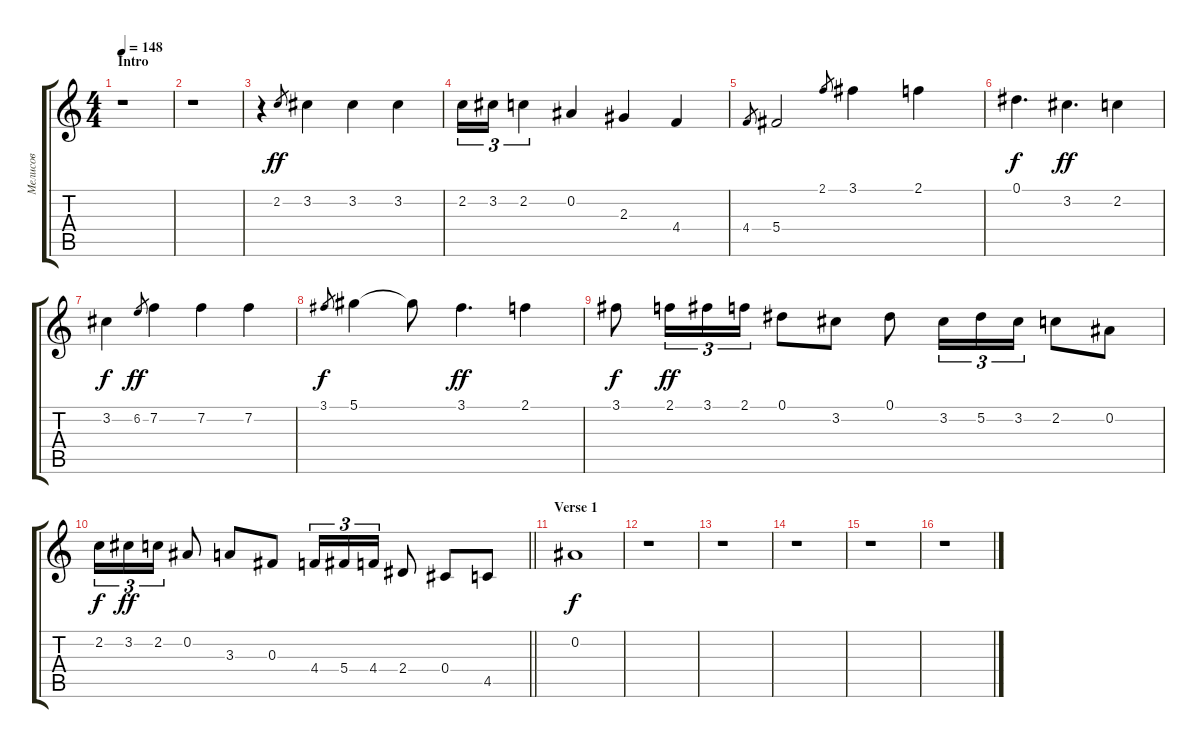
\track ("Мелисов" "Мелисов") {instrument acousticguitarsteel}
\staff {score tabs}
\tuning (Eb4 Bb3 Gb3 Db3 Ab2 Eb2) {hide}
\ts (4 4)
\section ("" "Intro")
\tempo 148
\clef g2
\ks c
r.1{dy ff instrument acousticguitarsteel} |
r.1 |
r.4 2.2.8{gr} 3.2.4 3.2.4 3.2.4 |
2.2.16{tu (3 2)} 3.2.16{tu (3 2)} 2.2.4{tu (3 2)} 0.2.4 2.3.4 4.4.4 |
4.4.8{gr} 5.4.2 2.1.8{gr} 3.1.4 2.1.4 |
0.1.4{d dy f} 3.2.4{d dy ff} 2.2.4 |
3.2.4{dy f} 6.2.8{gr dy ff} 7.2.4 7.2.4 7.2.4 |
3.1.8{gr dy f} 5.1.4 5.1{t}.8 3.1.4{d dy ff} 2.1.4 |
3.1.8{dy f} 2.1.16{tu (3 2) dy ff} 3.1.16{tu (3 2)} 2.1.16{tu (3 2)} 0.1.8 3.2.8 0.1.8 3.2.16{tu (3 2)} 5.2.16{tu (3 2)} 3.2.16{tu (3 2)} 2.2.8 0.2.8 |
\barLineRight lightlight
2.2.16{tu (3 2) dy f} 3.2.16{tu (3 2) dy ff} 2.2.16{tu (3 2)} 0.2.8 3.3.8 0.3.8 4.4.16{tu (3 2)} 5.4.16{tu (3 2)} 4.4.16{tu (3 2)} 2.4.8 0.4.8 4.5.8 |
\section ("" "Verse 1")
0.2.1{dy f} |
r.1 |
r.1 |
r.1 |
r.1 |
r.1
